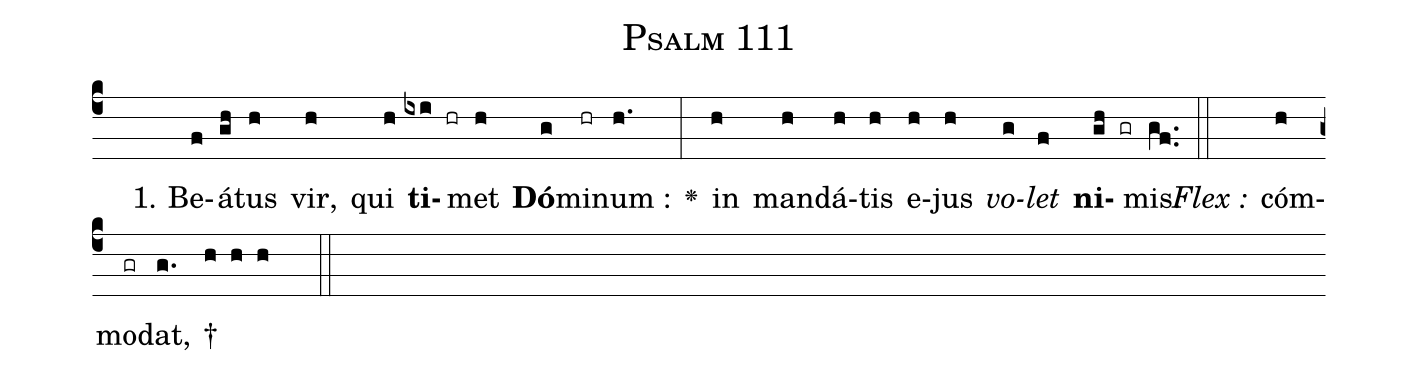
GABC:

name: Psalm 111;
office-part: 3rd psalm;
%%
% The syntax in this part is called gabc. Please refer to http://home.gna.org/gregorio/gabc/#basis

(c4)()() 1. B{e}(f)á(gh)tus(h) vir,(h) qui(h) <b>ti</b>(ixi hr)met(h) <b>Dó</b>(g)mi(hr)num :(h.) <v>\greheightstar</v>(:) in(h) man(h)dá(h)tis(h) e(h)jus(h) <i>vo</i>(g)<i>let</i>(f) <b>ni</b>(gh gr)mis.(gf..) (::)
<i>Flex :</i>() cóm(h)mo(gr)dat,(g.) †(h h h  ::)

%E(h) u(h) o(g) u(f) a(gh) e.(gf..) (::)
